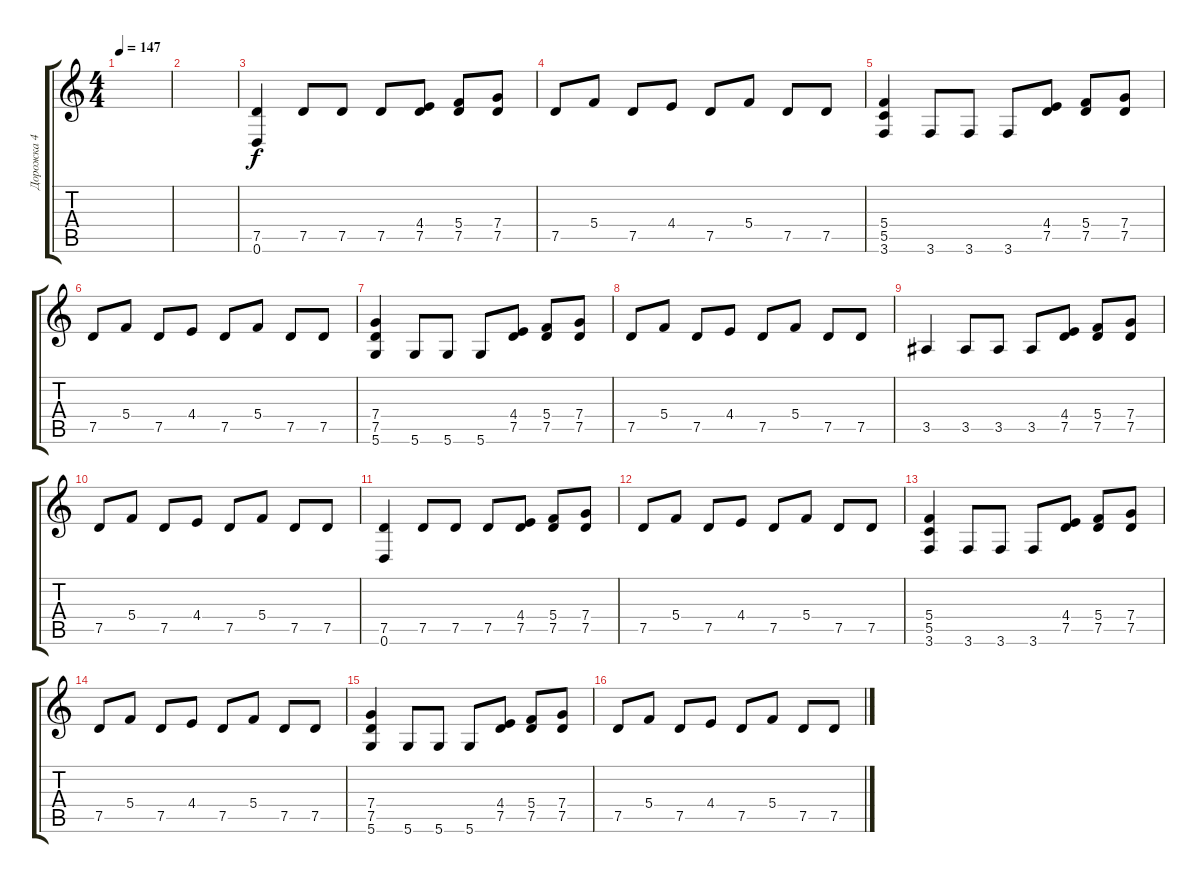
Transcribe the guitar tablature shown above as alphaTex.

\track ("Дорожка 4" "Дорожка 4") {instrument overdrivenguitar}
\staff {score tabs}
\tuning (D4 A3 F3 C3 G2 D2) {hide}
\ts (4 4)
\tempo 147
\clef g2
\ks c
|
|
(7.5 0.6).4 7.5.8 7.5.8 7.5.8 (4.4 7.5).8 (5.4 7.5).8 (7.4 7.5).8 |
7.5.8 5.4.8 7.5.8 4.4.8 7.5.8 5.4.8 7.5.8 7.5.8 |
(5.4 5.5 3.6).4 3.6.8 3.6.8 3.6.8 (4.4 7.5).8 (5.4 7.5).8 (7.4 7.5).8 |
7.5.8 5.4.8 7.5.8 4.4.8 7.5.8 5.4.8 7.5.8 7.5.8 |
(7.4 7.5 5.6).4 5.6.8 5.6.8 5.6.8 (4.4 7.5).8 (5.4 7.5).8 (7.4 7.5).8 |
7.5.8 5.4.8 7.5.8 4.4.8 7.5.8 5.4.8 7.5.8 7.5.8 |
3.5.4 3.5.8 3.5.8 3.5.8 (4.4 7.5).8 (5.4 7.5).8 (7.4 7.5).8 |
7.5.8 5.4.8 7.5.8 4.4.8 7.5.8 5.4.8 7.5.8 7.5.8 |
(7.5 0.6).4 7.5.8 7.5.8 7.5.8 (4.4 7.5).8 (5.4 7.5).8 (7.4 7.5).8 |
7.5.8 5.4.8 7.5.8 4.4.8 7.5.8 5.4.8 7.5.8 7.5.8 |
(5.4 5.5 3.6).4 3.6.8 3.6.8 3.6.8 (4.4 7.5).8 (5.4 7.5).8 (7.4 7.5).8 |
7.5.8 5.4.8 7.5.8 4.4.8 7.5.8 5.4.8 7.5.8 7.5.8 |
(7.4 7.5 5.6).4 5.6.8 5.6.8 5.6.8 (4.4 7.5).8 (5.4 7.5).8 (7.4 7.5).8 |
7.5.8 5.4.8 7.5.8 4.4.8 7.5.8 5.4.8 7.5.8 7.5.8
